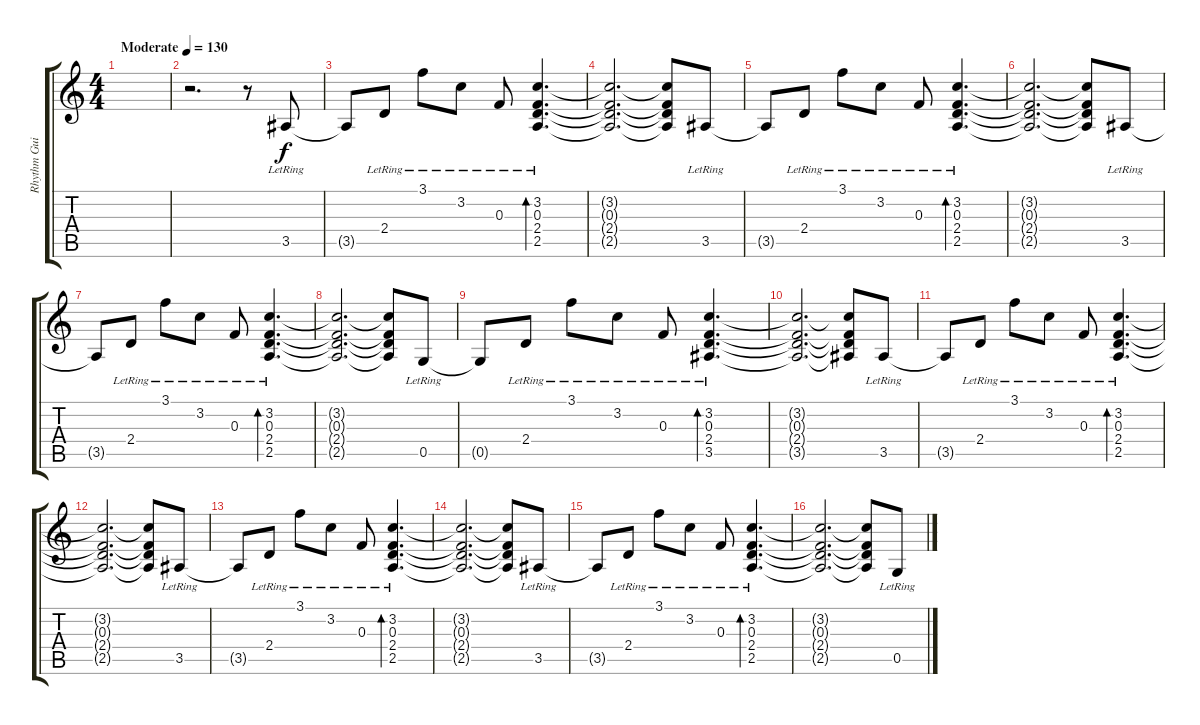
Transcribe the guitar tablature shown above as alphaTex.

\track ("Rhythm Guitar" "Rhythm Gui") {instrument acousticguitarsteel}
\staff {score tabs}
\tuning (D4 A3 F3 C3 G2 C2) {hide}
\ts (4 4)
\tempo (130 "Moderate")
\clef g2
\ks c
|
r.2{d} r.8 3.5{lr}.8 |
3.5{t}.8 2.4{lr}.8 3.1{lr}.8 3.2{lr}.8 0.3{lr}.8 (3.2{lr} 0.3{lr} 2.4{lr} 2.5{lr}).4{d bd 60} |
(3.2{t} 0.3{t} 2.4{t} 2.5{t}).2{d} (3.2{t} 0.3{t} 2.4{t} 2.5{t}).8 3.5{lr}.8 |
3.5{t}.8 2.4{lr}.8 3.1{lr}.8 3.2{lr}.8 0.3{lr}.8 (3.2{lr} 0.3{lr} 2.4{lr} 2.5{lr}).4{d bd 60} |
(3.2{t} 0.3{t} 2.4{t} 2.5{t}).2{d} (3.2{t} 0.3{t} 2.4{t} 2.5{t}).8 3.5{lr}.8 |
3.5{t}.8 2.4{lr}.8 3.1{lr}.8 3.2{lr}.8 0.3{lr}.8 (3.2{lr} 0.3{lr} 2.4{lr} 2.5{lr}).4{d bd 60} |
(3.2{t} 0.3{t} 2.4{t} 2.5{t}).2{d} (3.2{t} 0.3{t} 2.4{t} 2.5{t}).8 0.5{lr}.8 |
0.5{t}.8 2.4{lr}.8 3.1{lr}.8 3.2{lr}.8 0.3{lr}.8 (3.2{lr} 0.3{lr} 2.4{lr} 3.5{lr}).4{d bd 60} |
(3.2{t} 0.3{t} 2.4{t} 3.5{t}).2{d} (3.2{t} 0.3{t} 2.4{t} 3.5{t}).8 3.5{lr}.8 |
3.5{t}.8 2.4{lr}.8 3.1{lr}.8 3.2{lr}.8 0.3{lr}.8 (3.2{lr} 0.3{lr} 2.4{lr} 2.5{lr}).4{d bd 60} |
(3.2{t} 0.3{t} 2.4{t} 2.5{t}).2{d} (3.2{t} 0.3{t} 2.4{t} 2.5{t}).8 3.5{lr}.8 |
3.5{t}.8 2.4{lr}.8 3.1{lr}.8 3.2{lr}.8 0.3{lr}.8 (3.2{lr} 0.3{lr} 2.4{lr} 2.5{lr}).4{d bd 60} |
(3.2{t} 0.3{t} 2.4{t} 2.5{t}).2{d} (3.2{t} 0.3{t} 2.4{t} 2.5{t}).8 3.5{lr}.8 |
3.5{t}.8 2.4{lr}.8 3.1{lr}.8 3.2{lr}.8 0.3{lr}.8 (3.2{lr} 0.3{lr} 2.4{lr} 2.5{lr}).4{d bd 60} |
(3.2{t} 0.3{t} 2.4{t} 2.5{t}).2{d} (3.2{t} 0.3{t} 2.4{t} 2.5{t}).8 0.5{lr}.8
